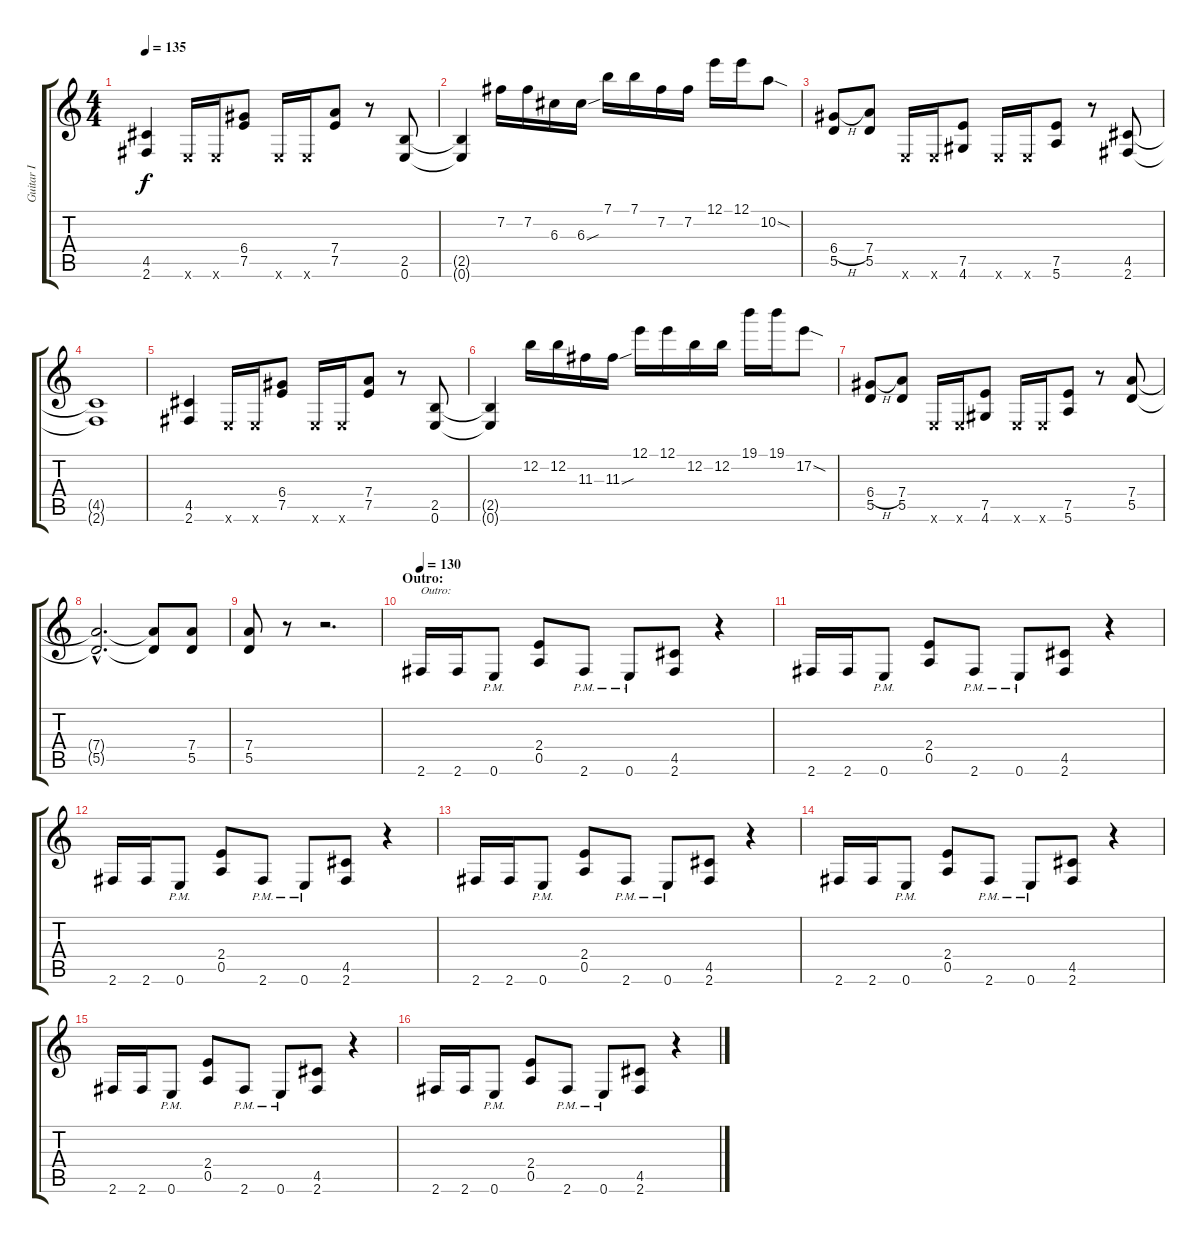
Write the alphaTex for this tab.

\track ("Guitar I" "Guitar I") {instrument distortionguitar}
\staff {score tabs}
\tuning (E4 B3 G3 D3 A2 E2) {hide}
\ts (4 4)
\tempo 135
\clef g2
\ks c
(4.5 2.6).4{dy f} 0.6{x}.16 0.6{x}.16 (6.4 7.5).8 0.6{x}.16 0.6{x}.16 (7.4 7.5).8 r.8 (2.5 0.6).8 |
(2.5{t} 0.6{t}).4 7.2.16 7.2.16 6.3.16 6.3{sou}.16 7.1.16 7.1.16 7.2.16 7.2.16 12.1.16 12.1.16 10.2{sod}.8 |
(6.4{h} 5.5).8 (7.4 5.5).8 0.6{x}.16 0.6{x}.16 (7.5 4.6).8 0.6{x}.16 0.6{x}.16 (7.5 5.6).8 r.8 (4.5 2.6).8 |
(4.5{t} 2.6{t}).1 |
(4.5 2.6).4 0.6{x}.16 0.6{x}.16 (6.4 7.5).8 0.6{x}.16 0.6{x}.16 (7.4 7.5).8 r.8 (2.5 0.6).8 |
(2.5{t} 0.6{t}).4 12.2.16 12.2.16 11.3.16 11.3{sou}.16 12.1.16 12.1.16 12.2.16 12.2.16 19.1.16 19.1.16 17.2{sod}.8 |
(6.4{h} 5.5).8 (7.4 5.5).8 0.6{x}.16 0.6{x}.16 (7.5 4.6).8 0.6{x}.16 0.6{x}.16 (7.5 5.6).8 r.8 (7.4 5.5).8 |
(7.4{hac t} 5.5{hac t}).2{d} (7.4{t} 5.5{t}).8 (7.4 5.5).8 |
(7.4 5.5).8 r.8 r.2{d} |
\section ("" "Outro:")
\tempo 130
2.6.16{txt "Outro:"} 2.6.16 0.6{pm}.8 (2.4 0.5).8 2.6{pm}.8 0.6{pm}.8 (4.5 2.6).8 r.4 |
2.6.16 2.6.16 0.6{pm}.8 (2.4 0.5).8 2.6{pm}.8 0.6{pm}.8 (4.5 2.6).8 r.4 |
2.6.16 2.6.16 0.6{pm}.8 (2.4 0.5).8 2.6{pm}.8 0.6{pm}.8 (4.5 2.6).8 r.4 |
2.6.16 2.6.16 0.6{pm}.8 (2.4 0.5).8 2.6{pm}.8 0.6{pm}.8 (4.5 2.6).8 r.4 |
2.6.16 2.6.16 0.6{pm}.8 (2.4 0.5).8 2.6{pm}.8 0.6{pm}.8 (4.5 2.6).8 r.4 |
2.6.16 2.6.16 0.6{pm}.8 (2.4 0.5).8 2.6{pm}.8 0.6{pm}.8 (4.5 2.6).8 r.4 |
2.6.16 2.6.16 0.6{pm}.8 (2.4 0.5).8 2.6{pm}.8 0.6{pm}.8 (4.5 2.6).8 r.4
